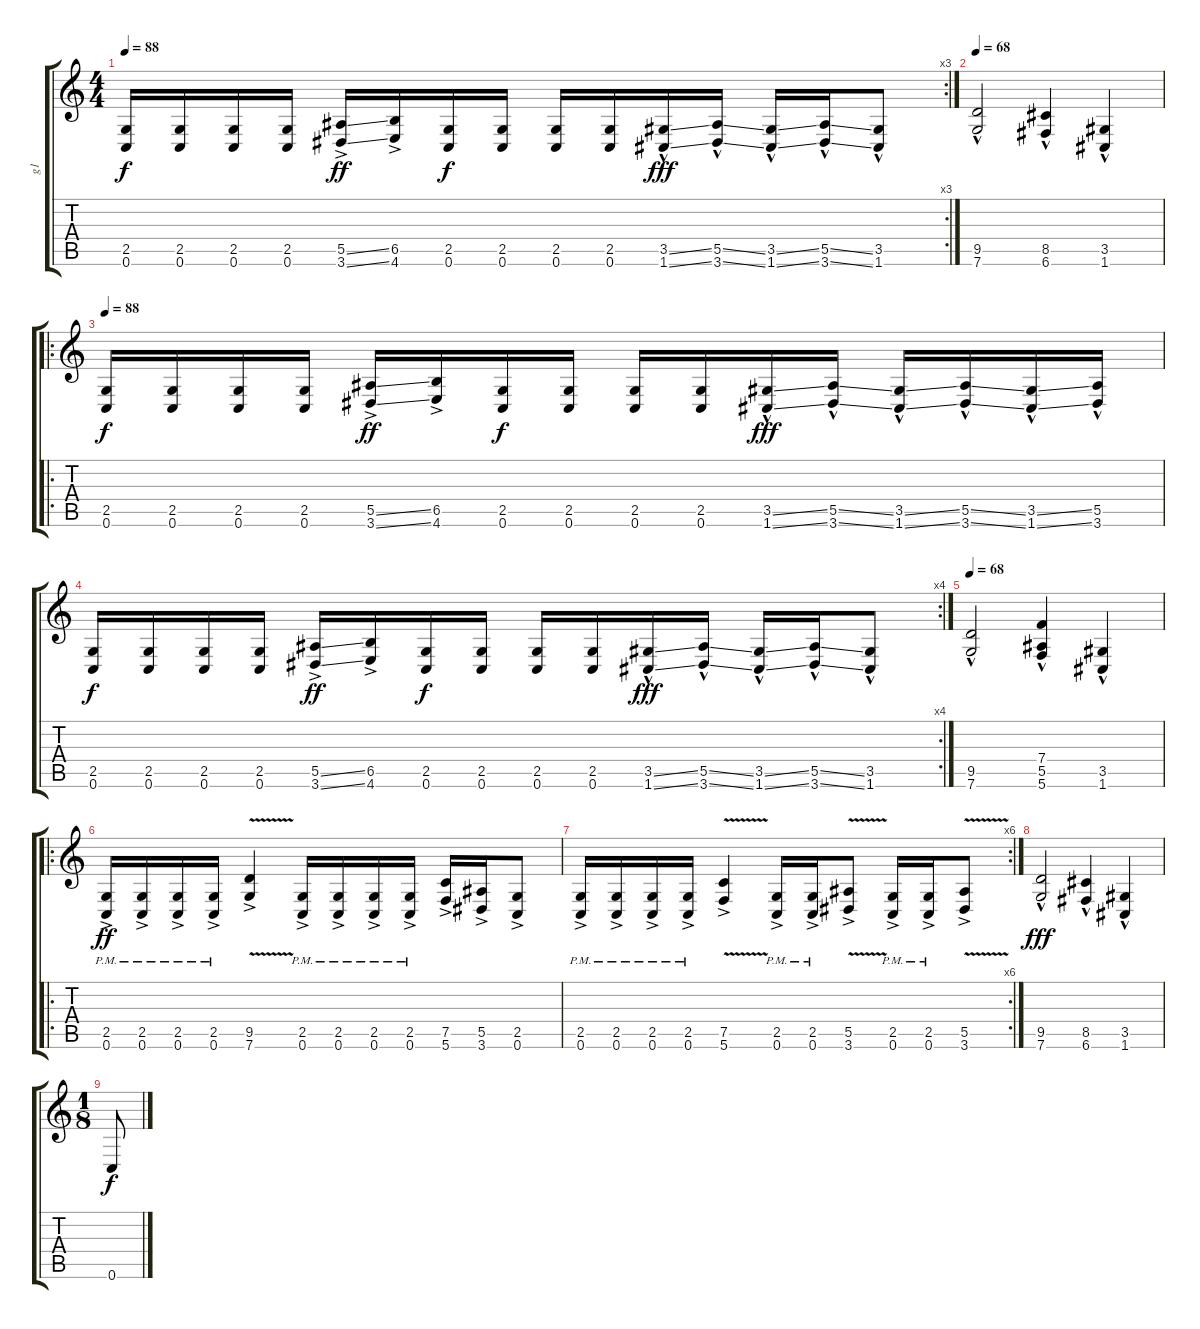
\track ("g1" "g1") {instrument distortionguitar}
\staff {score tabs}
\tuning (C4 G3 Eb3 Bb2 F2 C2) {hide}
\rc 3
\ts (4 4)
\tempo 88
\clef g2
\ks c
(2.5 0.6).16{dy f} (2.5 0.6).16 (2.5 0.6).16 (2.5 0.6).16 (5.5{ss ac} 3.6{ss ac}).16{dy ff} (6.5{ac} 4.6{ac}).16 (2.5 0.6).16{dy f} (2.5 0.6).16 (2.5 0.6).16 (2.5 0.6).16 (3.5{ss hac} 1.6{ss hac}).16{dy fff} (5.5{ss hac} 3.6{ss hac}).16 (3.5{ss hac} 1.6{ss hac}).16 (5.5{ss hac} 3.6{ss hac}).16 (3.5{hac} 1.6{hac}).8 |
\tempo 68
(9.5{hac} 7.6{hac}).2 (8.5{hac} 6.6{hac}).4 (3.5{hac} 1.6{hac}).4 |
\ro
\tempo 88
(2.5 0.6).16{dy f} (2.5 0.6).16 (2.5 0.6).16 (2.5 0.6).16 (5.5{ss} 3.6{ss ac}).16{dy ff} (6.5 4.6{ac}).16 (2.5 0.6).16{dy f} (2.5 0.6).16 (2.5 0.6).16 (2.5 0.6).16 (3.5{ss} 1.6{ss hac}).16{dy fff} (5.5{ss} 3.6{ss hac}).16 (3.5{ss} 1.6{ss hac}).16 (5.5{ss} 3.6{ss hac}).16 (3.5{ss hac} 1.6{ss hac}).16 (5.5{hac} 3.6{hac}).16 |
\rc 4
(2.5 0.6).16{dy f} (2.5 0.6).16 (2.5 0.6).16 (2.5 0.6).16 (5.5{ss ac} 3.6{ss ac}).16{dy ff} (6.5{ac} 4.6{ac}).16 (2.5 0.6).16{dy f} (2.5 0.6).16 (2.5 0.6).16 (2.5 0.6).16 (3.5{ss hac} 1.6{ss hac}).16{dy fff} (5.5{ss hac} 3.6{ss hac}).16 (3.5{ss hac} 1.6{ss hac}).16 (5.5{ss hac} 3.6{ss hac}).16 (3.5{hac} 1.6{hac}).8 |
\tempo 68
(9.5{hac} 7.6{hac}).2 (7.4{hac} 5.5{hac} 5.6{hac}).4 (3.5{hac} 1.6{hac}).4 |
\ro
(2.5{ac pm} 0.6{ac pm}).16{dy ff} (2.5{ac pm} 0.6{ac pm}).16 (2.5{ac pm} 0.6{ac pm}).16 (2.5{ac pm} 0.6{ac pm}).16 (9.5{ac} 7.6{v ac}).4 (2.5{ac pm} 0.6{ac pm}).16 (2.5{ac pm} 0.6{ac pm}).16 (2.5{ac pm} 0.6{ac pm}).16 (2.5{ac pm} 0.6{ac pm}).16 (7.5{ac} 5.6{ac}).16 (5.5{ac} 3.6{ac}).16 (2.5{ac} 0.6{ac}).8 |
\rc 6
(2.5{ac pm} 0.6{ac pm}).16 (2.5{ac pm} 0.6{ac pm}).16 (2.5{ac pm} 0.6{ac pm}).16 (2.5{ac pm} 0.6{ac pm}).16 (7.5{ac} 5.6{v ac}).4 (2.5{ac pm} 0.6{ac pm}).16 (2.5{ac pm} 0.6{ac pm}).16 (5.5{ac} 3.6{v ac}).8 (2.5{ac pm} 0.6{ac pm}).16 (2.5{ac pm} 0.6{ac pm}).16 (5.5{ac} 3.6{v ac}).8 |
(9.5{hac} 7.6{hac}).2{dy fff} (8.5{hac} 6.6{hac}).4 (3.5{hac} 1.6{hac}).4 |
\ts (1 8)
0.6.8{dy f}
